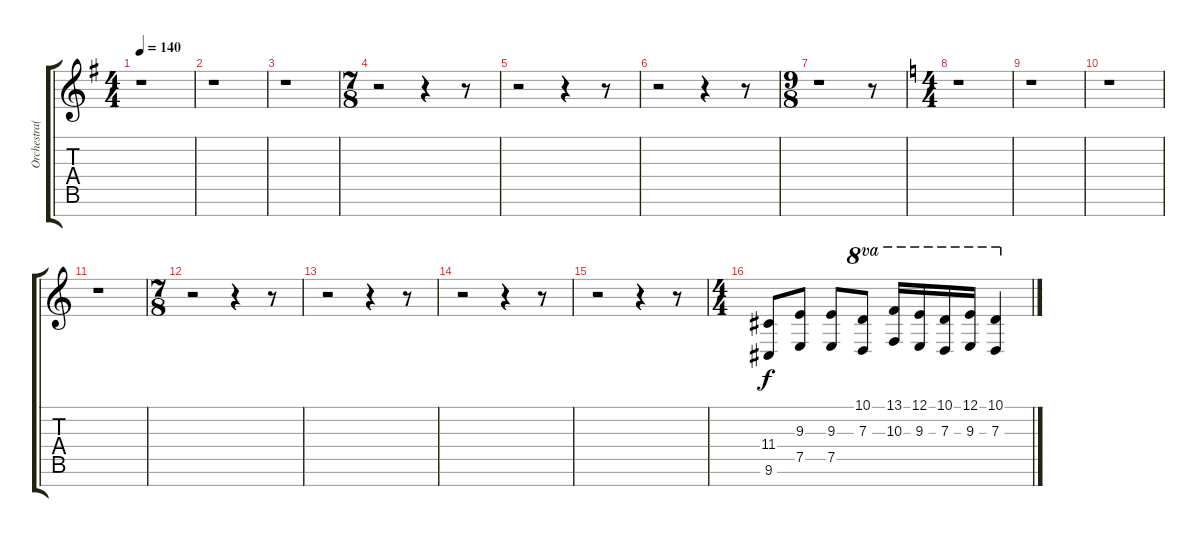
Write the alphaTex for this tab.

\track ("Orchestra(Bob Kinkel)" "Orchestra(") {instrument stringensemble1}
\staff {score tabs}
\tuning (E4 B3 G3 D3 A2 E2 B1) {hide}
\ts (4 4)
\tempo 140
\clef g2
\ks g
r.1{dy f} |
r.1 |
r.1 |
\ts (7 8)
r.2 r.4 r.8 |
r.2 r.4 r.8 |
r.2 r.4 r.8 |
\ts (9 8)
r.1 r.8 |
\ts (4 4)
\ks c
r.1 |
r.1 |
r.1 |
r.1 |
\ts (7 8)
r.2 r.4 r.8 |
r.2 r.4 r.8 |
r.2 r.4 r.8 |
r.2 r.4 r.8 |
\ts (4 4)
(11.4 9.6).8 (9.3 7.5).8 (9.3 7.5).8 (10.1 7.3).8{ot 8va} (13.1 10.3).16{ot 8va} (12.1 9.3).16{ot 8va} (10.1 7.3).16{ot 8va} (12.1 9.3).16{ot 8va} (10.1 7.3).4{ot 8va}
